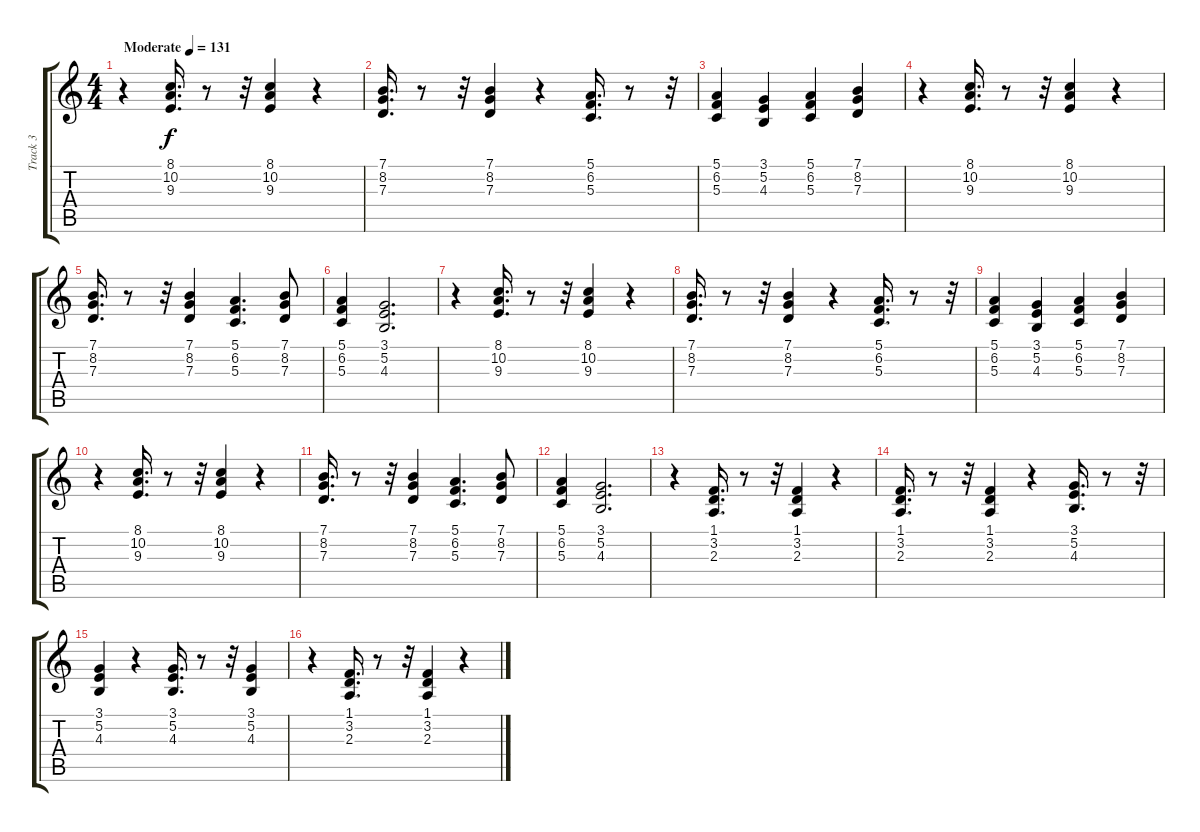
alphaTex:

\track ("Track 3" "Track 3") {instrument lead2sawtooth}
\staff {score tabs}
\tuning (E4 B3 G3 D3 A2 E2) {hide}
\ts (4 4)
\tempo (131 "Moderate")
\clef g2
\ks c
r.4{dy f instrument lead2sawtooth} (8.1 10.2 9.3).16{d} r.8 r.32 (8.1 10.2 9.3).4 r.4 |
(7.1 8.2 7.3).16{d} r.8 r.32 (7.1 8.2 7.3).4 r.4 (5.1 6.2 5.3).16{d} r.8 r.32 |
(5.1 6.2 5.3).4 (3.1 5.2 4.3).4 (5.1 6.2 5.3).4 (7.1 8.2 7.3).4 |
r.4 (8.1 10.2 9.3).16{d} r.8 r.32 (8.1 10.2 9.3).4 r.4 |
(7.1 8.2 7.3).16{d} r.8 r.32 (7.1 8.2 7.3).4 (5.1 6.2 5.3).4{d} (7.1 8.2 7.3).8 |
(5.1 6.2 5.3).4 (3.1 5.2 4.3).2{d} |
r.4 (8.1 10.2 9.3).16{d} r.8 r.32 (8.1 10.2 9.3).4 r.4 |
(7.1 8.2 7.3).16{d} r.8 r.32 (7.1 8.2 7.3).4 r.4 (5.1 6.2 5.3).16{d} r.8 r.32 |
(5.1 6.2 5.3).4 (3.1 5.2 4.3).4 (5.1 6.2 5.3).4 (7.1 8.2 7.3).4 |
r.4 (8.1 10.2 9.3).16{d} r.8 r.32 (8.1 10.2 9.3).4 r.4 |
(7.1 8.2 7.3).16{d} r.8 r.32 (7.1 8.2 7.3).4 (5.1 6.2 5.3).4{d} (7.1 8.2 7.3).8 |
(5.1 6.2 5.3).4 (3.1 5.2 4.3).2{d} |
r.4 (1.1 3.2 2.3).16{d} r.8 r.32 (1.1 3.2 2.3).4 r.4 |
(1.1 3.2 2.3).16{d} r.8 r.32 (1.1 3.2 2.3).4 r.4 (3.1 5.2 4.3).16{d} r.8 r.32 |
(3.1 5.2 4.3).4 r.4 (3.1 5.2 4.3).16{d} r.8 r.32 (3.1 5.2 4.3).4 |
r.4 (1.1 3.2 2.3).16{d} r.8 r.32 (1.1 3.2 2.3).4 r.4
